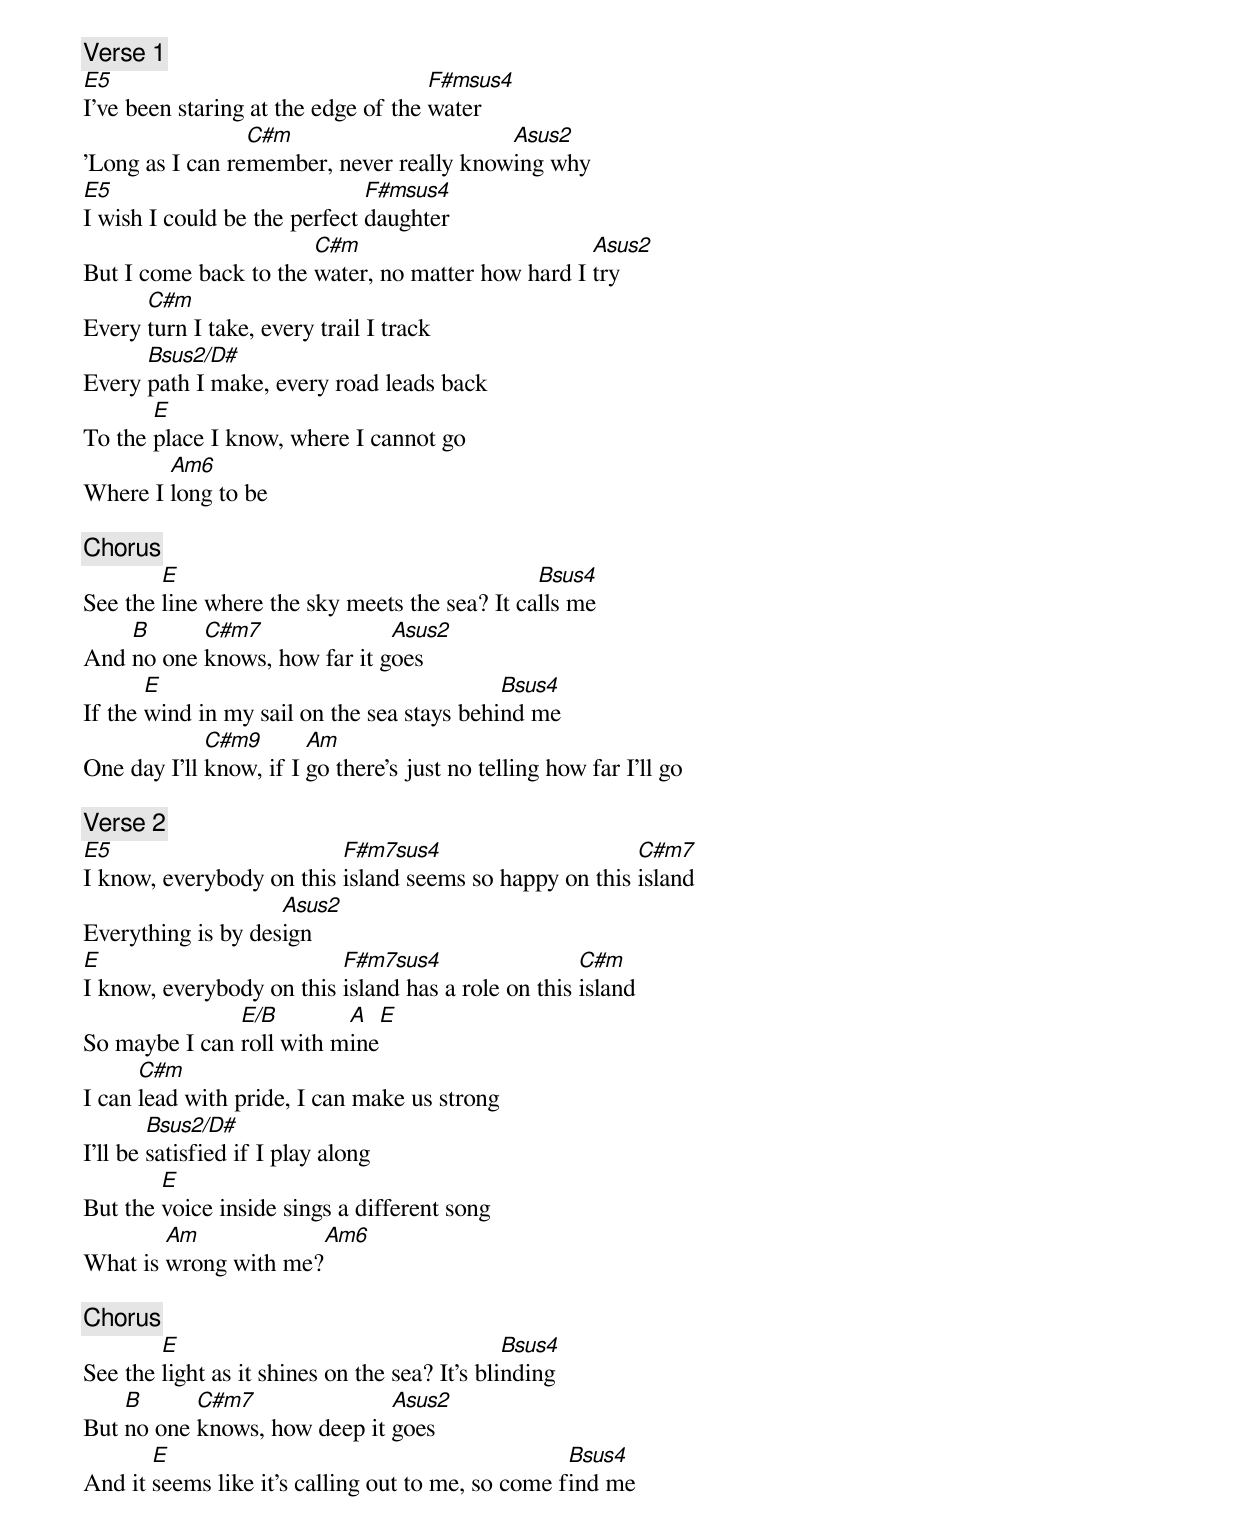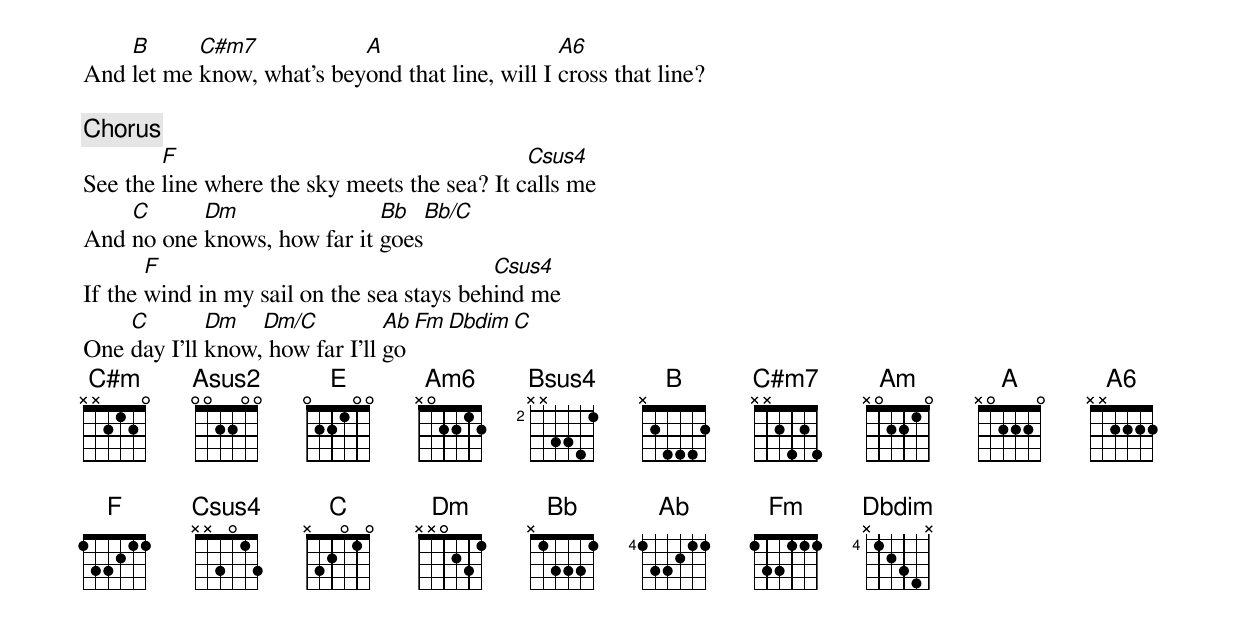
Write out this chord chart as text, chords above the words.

[Verse 1]
E5                                   F#msus4
I've been staring at the edge of the water
                 C#m                      Asus2
'Long as I can remember, never really knowing why
E5                            F#msus4
I wish I could be the perfect daughter
                       C#m                         Asus2
But I come back to the water, no matter how hard I try
      C#m
Every turn I take, every trail I track
      Bsus2/D#
Every path I make, every road leads back
       E
To the place I know, where I cannot go
        Am6
Where I long to be

[Chorus]
        E                                      Bsus4
See the line where the sky meets the sea? It calls me
    B      C#m7               Asus2
And no one knows, how far it goes
       E                                    Bsus4
If the wind in my sail on the sea stays behind me
             C#m9       Am
One day I'll know, if I go there's just no telling how far I'll go

[Verse 2]
E5                        F#m7sus4                      C#m7
I know, everybody on this island seems so happy on this island
                    Asus2
Everything is by design
E                         F#m7sus4                  C#m
I know, everybody on this island has a role on this island
               E/B        A    E
So maybe I can roll with mine
      C#m
I can lead with pride, I can make us strong
        Bsus2/D#
I'll be satisfied if I play along
        E
But the voice inside sings a different song
        Am              Am6
What is wrong with me?

[Chorus]
        E                                      Bsus4
See the light as it shines on the sea? It's blinding
    B      C#m7               Asus2
But no one knows, how deep it goes
       E                                           Bsus4
And it seems like it's calling out to me, so come find me
    B      C#m7            A                     A6
And let me know, what's beyond that line, will I cross that line?

[Chorus]
        F                                     Csus4
See the line where the sky meets the sea? It calls me
    C      Dm                Bb    Bb/C
And no one knows, how far it goes
       F                                   Csus4
If the wind in my sail on the sea stays behind me
    C        Dm   Dm/C          Ab    Fm Dbdim C
One day I'll know, how far I'll go
